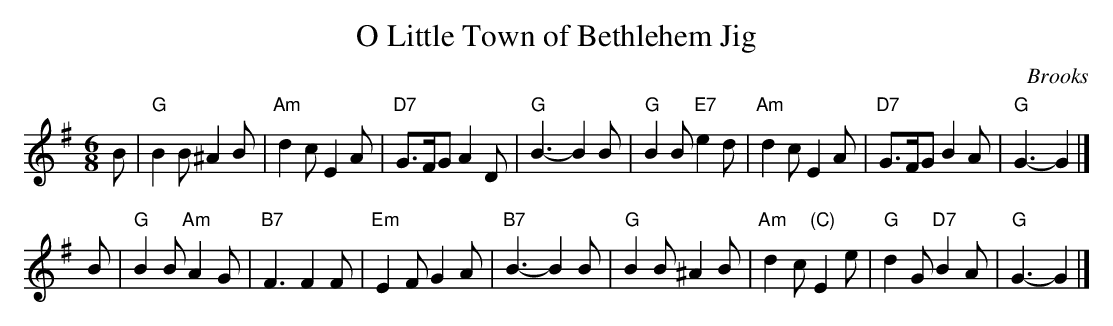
X:1
T: O Little Town of Bethlehem Jig
C: Brooks
M: 6/8
L: 1/8
K: G
B \
| "G"B2B ^A2B | "Am"d2c E2A | "D7"G>FG A2D  | "G"B3- B2B \
| "G"B2B "E7"e2d | "Am"d2c E2A | "D7"G>FG B2A | "G"G3- G2 |]
B \
| "G"B2B "Am"A2G | "B7"F3 F2F | "Em"E2F G2A | "B7"B3- B2B \
| "G"B2B ^A2B | "Am"d2c "(C)"E2e | "G"d2G "D7"B2A | "G"G3- G2 |]
